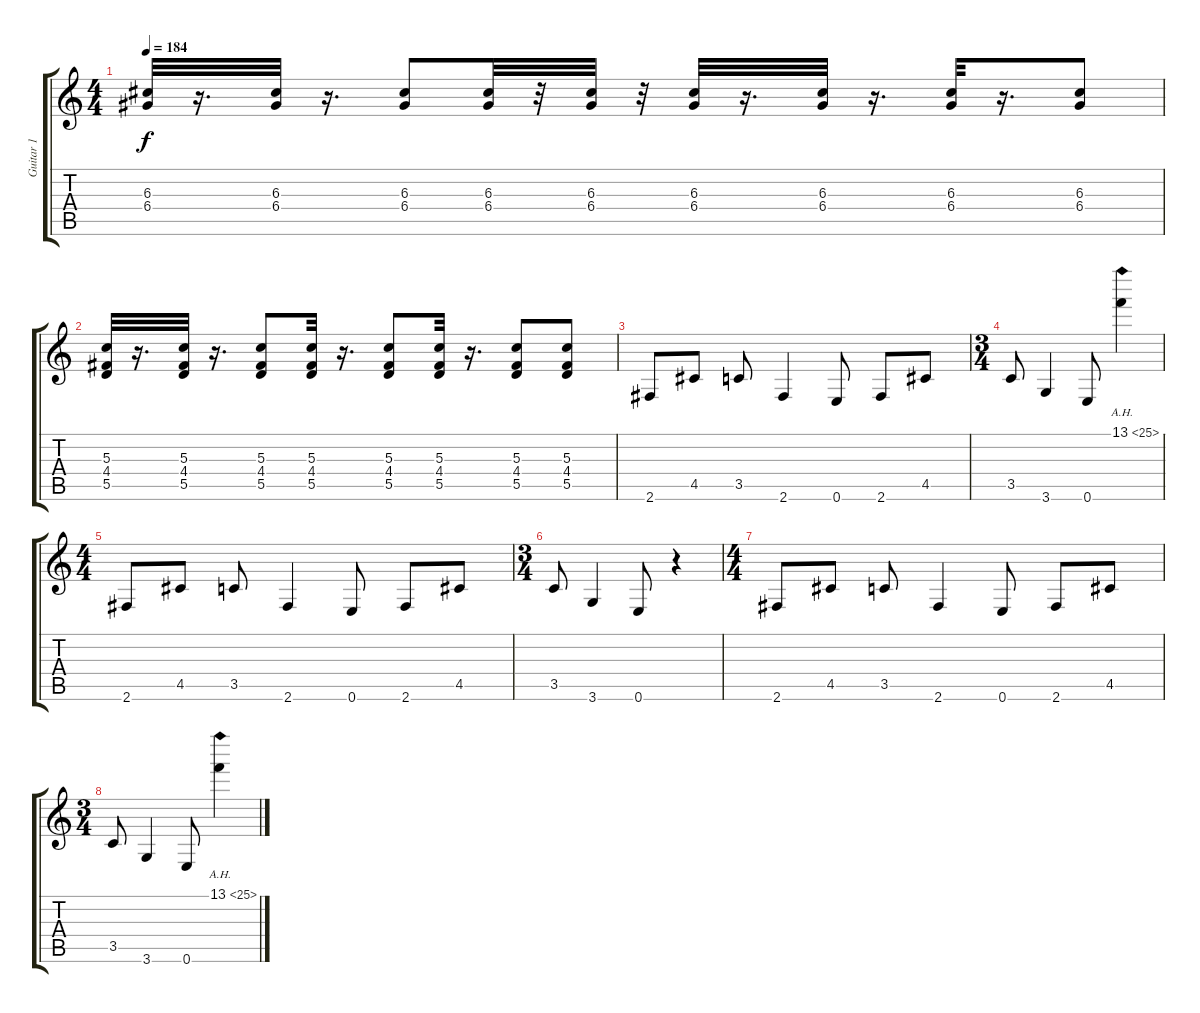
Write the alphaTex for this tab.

\track ("Guitar 1" "Guitar 1") {instrument distortionguitar}
\staff {score tabs}
\tuning (E4 B3 G3 D3 A2 E2) {hide}
\ts (4 4)
\tempo 184
\clef g2
\ks c
(6.3 6.4).32{dy f} r.16{d} (6.3 6.4).32 r.16{d} (6.3 6.4).8 (6.3 6.4).32 r.32 (6.3 6.4).32 r.32 (6.3 6.4).32 r.16{d} (6.3 6.4).32 r.16{d} (6.3 6.4).32 r.16{d} (6.3 6.4).8 |
(5.3 4.4 5.5).32 r.16{d} (5.3 4.4 5.5).32 r.16{d} (5.3 4.4 5.5).8 (5.3 4.4 5.5).32 r.16{d} (5.3 4.4 5.5).8 (5.3 4.4 5.5).32 r.16{d} (5.3 4.4 5.5).8 (5.3 4.4 5.5).8 |
2.6.8 4.5.8 3.5.8 2.6.4 0.6.8 2.6.8 4.5.8 |
\ts (3 4)
3.5.8 3.6.4 0.6.8 13.1{ah 12}.4 |
\ts (4 4)
2.6.8 4.5.8 3.5.8 2.6.4 0.6.8 2.6.8 4.5.8 |
\ts (3 4)
3.5.8 3.6.4 0.6.8 r.4 |
\ts (4 4)
2.6.8 4.5.8 3.5.8 2.6.4 0.6.8 2.6.8 4.5.8 |
\ts (3 4)
3.5.8 3.6.4 0.6.8 13.1{ah 12}.4
